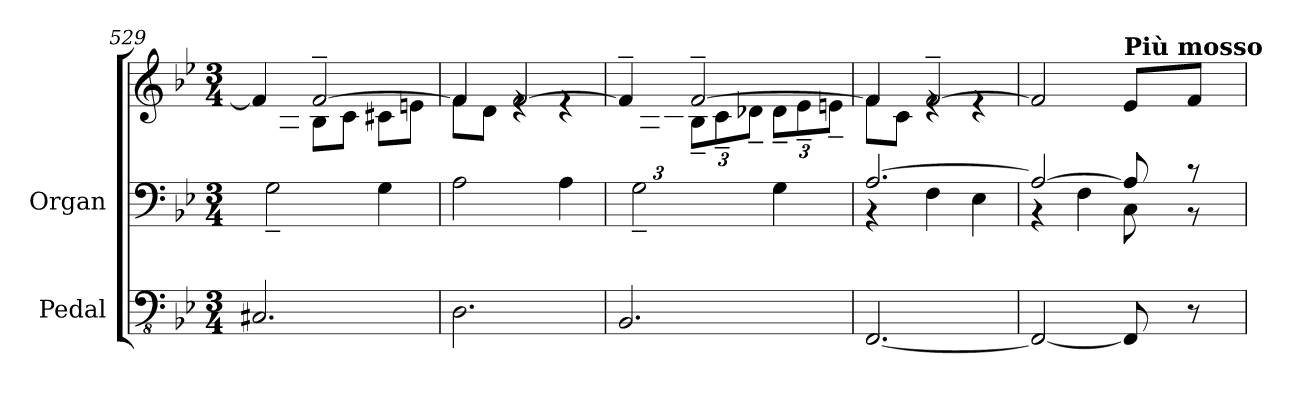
**kern	**kern	**kern
*part2	*part1	*part1
*staff3	*staff2	*staff1
*I"Pedal	*I"Organ	*
!!LO:LB:g=z
*clefFv4	*clefF4	*clefG2
*k[b-e-]	*k[b-e-]	*k[b-e-]
*M3/4	*M3/4	*M3/4
=529	=529	=529
*	*^	*^
2.CC#X/	8G/Lyy	2G~\	4f/]	8ryy
.	2ryy	.	.	8A\J
.	.	.	[2f~/	8B-\L
.	.	.	.	8c\J
.	.	4G\	.	8c#X\L
.	8ryy	.	.	8en\J
*	*v	*v	*	*
=530	=530	=530	=530
2.DD\	2A\	4f/]	8f\L
.	.	.	8d\J
.	.	[2f/	4re
.	4A\	.	4re
=531	=531	=531	=531
*	*Xbrackettup	*	*
*	*^	*	*
2.BBB-/	12G/Lyy	2G~\	4f~/]	12ryy
.	3%2ryy	.	.	12A~\
.	.	.	.	12B-~\J
*	*	*	*	*Xbrackettup
.	.	.	[2f~/	12B-~\L
.	.	.	.	12c~\
.	.	.	.	12d-X~\J
.	.	4G\	.	12d-~\L
.	.	.	.	12e-~\
.	.	.	.	12en~\J
=532	=532	=532	=532	=532
[2.FFF/	[2.A/	4r	4f/]	8f\L
.	.	.	.	8c\J
.	.	4F\	[2f~/	4re
.	.	4E-\	.	4re
*	*	*	*v	*v
=533	=533	=533	=533
2FFF/_	2A/_	4r	2f/]
.	.	4F\	.
*	*	*	*MM60
!	!	!	!LO:TX:a:B:t=Più mosso
8FFF/]	8A/]	8C\	8e-/L
8r	8r	8r	8f/J
*	*v	*v	*
=	=	=
*-	*-	*-
